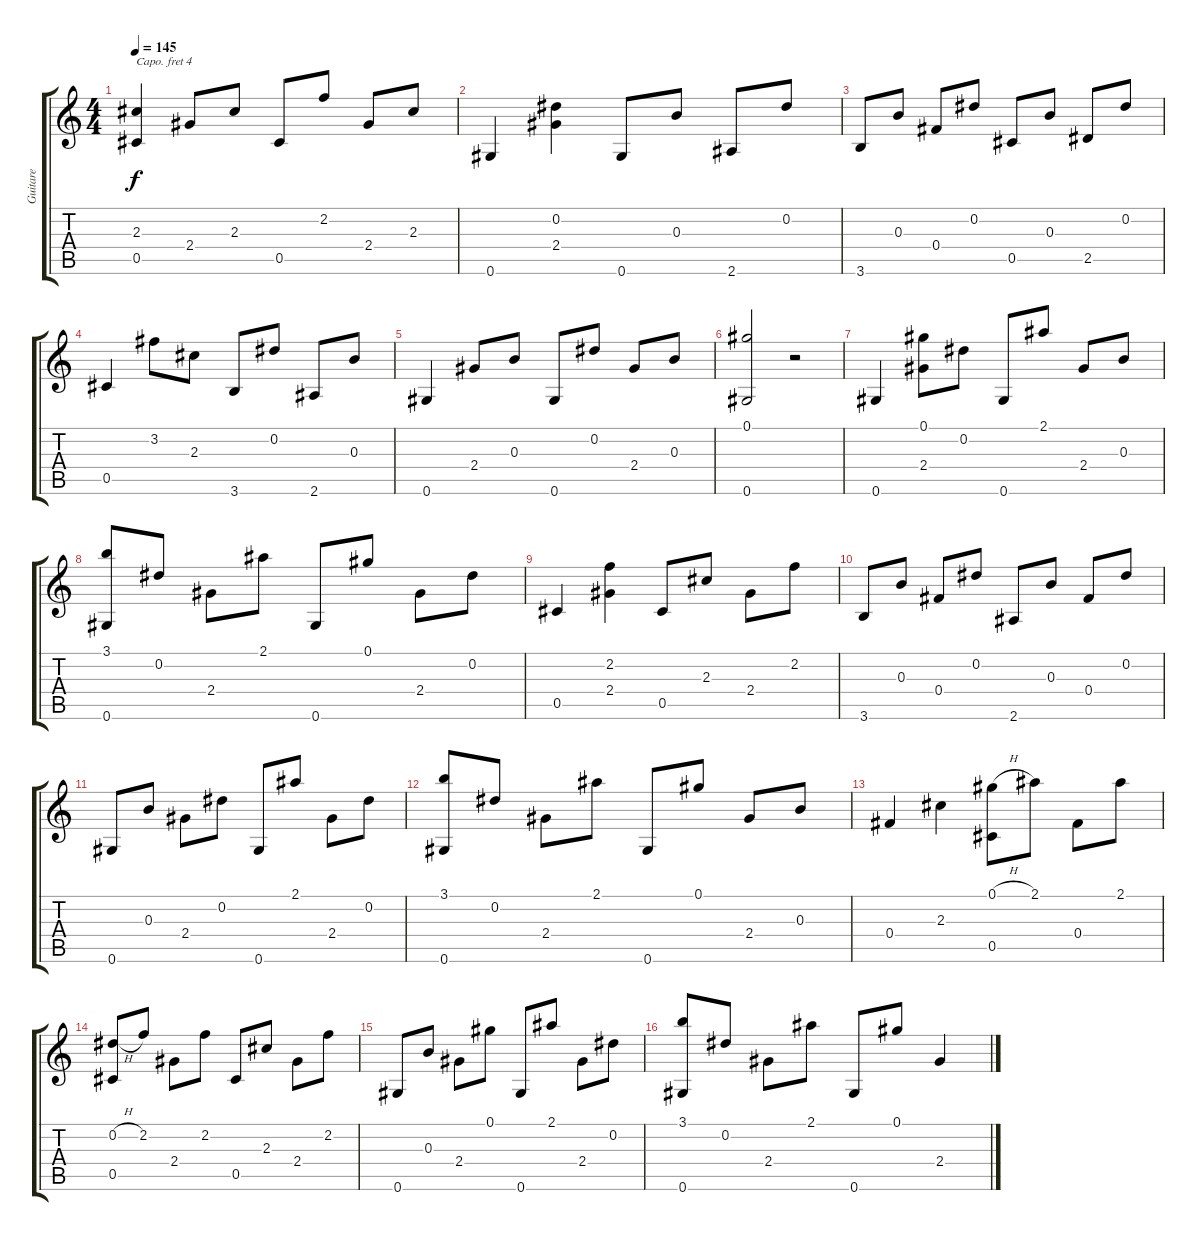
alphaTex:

\track ("Guitare" "Guitare") {instrument acousticguitarsteel}
\staff {score tabs}
\capo 4
\tuning (E4 B3 G3 D3 A2 E2) {hide}
\ts (4 4)
\tempo 145
\clef g2
\ks c
(2.3 0.5).4{dy f} 2.4.8 2.3.8 0.5.8 2.2.8 2.4.8 2.3.8 |
0.6.4 (0.2 2.4).4 0.6.8 0.3.8 2.6.8 0.2.8 |
3.6.8 0.3.8 0.4.8 0.2.8 0.5.8 0.3.8 2.5.8 0.2.8 |
0.5.4 3.2.8 2.3.8 3.6.8 0.2.8 2.6.8 0.3.8 |
0.6.4 2.4.8 0.3.8 0.6.8 0.2.8 2.4.8 0.3.8 |
(0.1 0.6).2 r.2 |
0.6.4 (0.1 2.4).8 0.2.8 0.6.8 2.1.8 2.4.8 0.3.8 |
(3.1 0.6).8 0.2.8 2.4.8 2.1.8 0.6.8 0.1.8 2.4.8 0.2.8 |
0.5.4 (2.2 2.4).4 0.5.8 2.3.8 2.4.8 2.2.8 |
3.6.8 0.3.8 0.4.8 0.2.8 2.6.8 0.3.8 0.4.8 0.2.8 |
0.6.8 0.3.8 2.4.8 0.2.8 0.6.8 2.1.8 2.4.8 0.2.8 |
(3.1 0.6).8 0.2.8 2.4.8 2.1.8 0.6.8 0.1.8 2.4.8 0.3.8 |
0.4.4 2.3.4 (0.1{h} 0.5).8 2.1.8 0.4.8 2.1.8 |
(0.2{h} 0.5).8 2.2.8 2.4.8 2.2.8 0.5.8 2.3.8 2.4.8 2.2.8 |
0.6.8 0.3.8 2.4.8 0.1.8 0.6.8 2.1.8 2.4.8 0.2.8 |
(3.1 0.6).8 0.2.8 2.4.8 2.1.8 0.6.8 0.1.8 2.4.4
